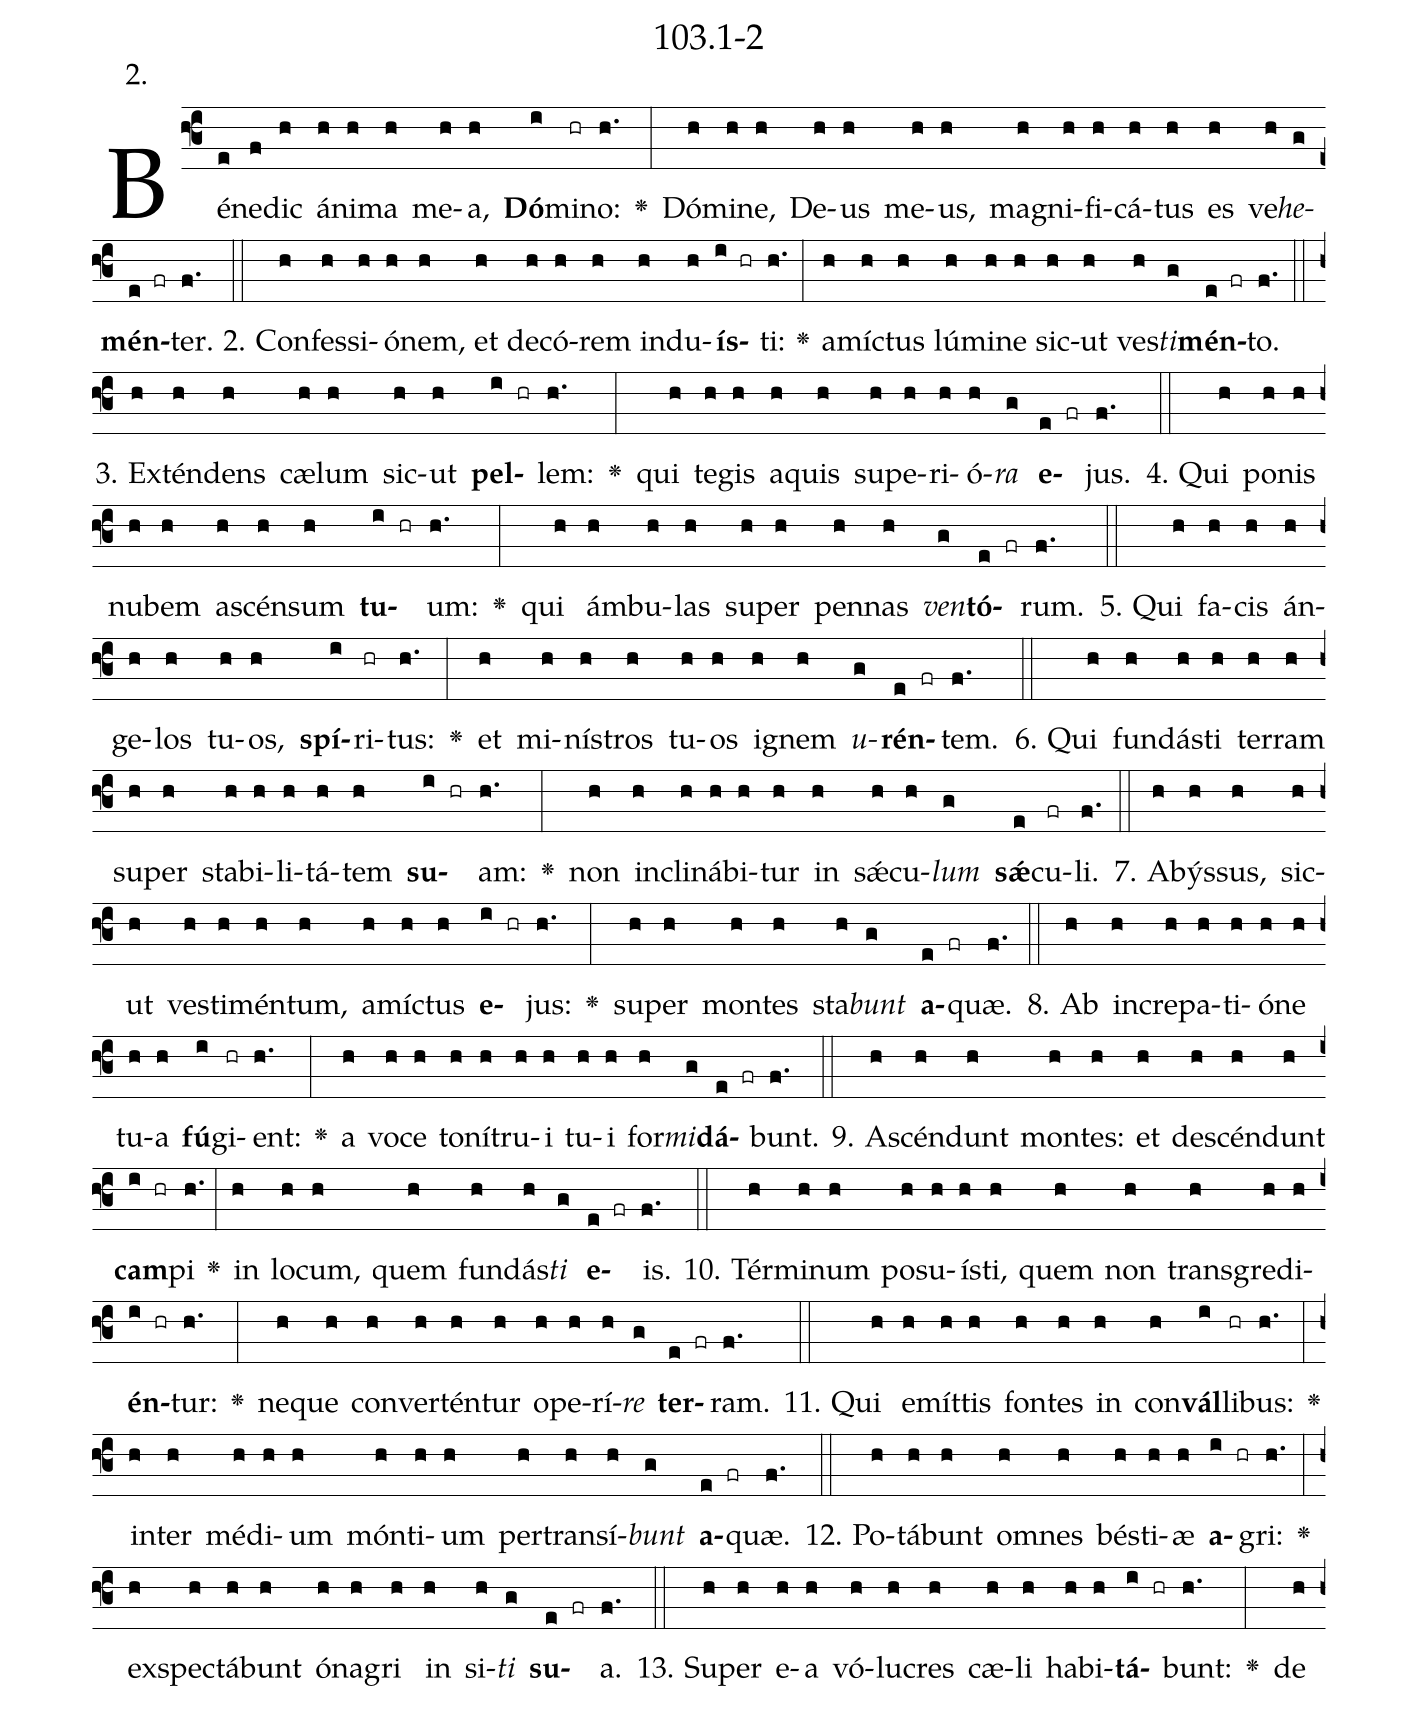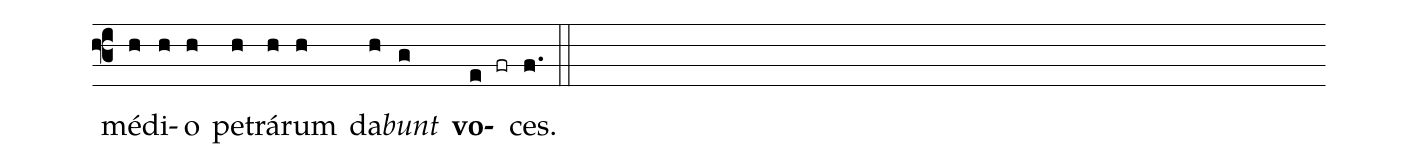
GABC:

name: 103.1-2;
annotation: 2.;
%%
(f3)Bé(e)ne(f)dic(h) á(h)ni(h)ma(h) me(h)a,(h) <b>Dó</b>(i)mi(hr)no:(h.) <v>\greheightstar</v>(:) Dó(h)mi(h)ne,(h) De(h)us(h) me(h)us,(h) ma(h)gni(h)fi(h)cá(h)tus(h) es(h) ve(h)<i>he</i>(g)<b>mén</b>(e fr)ter.(f.) (::)
2. Con(h)fes(h)si(h)ó(h)nem,(h) et(h) de(h)có(h)rem(h) ind(h)u(h)<b>ís</b>(i hr)ti:(h.) <v>\greheightstar</v>(:) a(h)míc(h)tus(h) lú(h)mi(h)ne(h) sic(h)ut(h) ves(h)<i>ti</i>(g)<b>mén</b>(e fr)to.(f.) (::)
3. Ex(h)tén(h)dens(h) cæ(h)lum(h) sic(h)ut(h) <b>pel</b>(i hr)lem:(h.) <v>\greheightstar</v>(:) qui(h) te(h)gis(h) a(h)quis(h) su(h)pe(h)ri(h)ó(h)<i>ra</i>(g) <b>e</b>(e fr)jus.(f.) (::)
4. Qui(h) po(h)nis(h) nu(h)bem(h) a(h)scén(h)sum(h) <b>tu</b>(i hr)um:(h.) <v>\greheightstar</v>(:) qui(h) ám(h)bu(h)las(h) su(h)per(h) pen(h)nas(h) <i>ven</i>(g)<b>tó</b>(e fr)rum.(f.) (::)
5. Qui(h) fa(h)cis(h) án(h)ge(h)los(h) tu(h)os,(h) <b>spí</b>(i)ri(hr)tus:(h.) <v>\greheightstar</v>(:) et(h) mi(h)nís(h)tros(h) tu(h)os(h) i(h)gnem(h) <i>u</i>(g)<b>rén</b>(e fr)tem.(f.) (::)
6. Qui(h) fun(h)dás(h)ti(h) ter(h)ram(h) su(h)per(h) sta(h)bi(h)li(h)tá(h)tem(h) <b>su</b>(i hr)am:(h.) <v>\greheightstar</v>(:) non(h) in(h)cli(h)ná(h)bi(h)tur(h) in(h) sǽ(h)cu(h)<i>lum</i>(g) <b>sǽ</b>(e)cu(fr)li.(f.) (::)
7. A(h)býs(h)sus,(h) sic(h)ut(h) ves(h)ti(h)mén(h)tum,(h) a(h)míc(h)tus(h) <b>e</b>(i hr)jus:(h.) <v>\greheightstar</v>(:) su(h)per(h) mon(h)tes(h) sta(h)<i>bunt</i>(g) <b>a</b>(e fr)quæ.(f.) (::)
8. Ab(h) in(h)cre(h)pa(h)ti(h)ó(h)ne(h) tu(h)a(h) <b>fú</b>(i)gi(hr)ent:(h.) <v>\greheightstar</v>(:) a(h) vo(h)ce(h) to(h)ní(h)tru(h)i(h) tu(h)i(h) for(h)<i>mi</i>(g)<b>dá</b>(e fr)bunt.(f.) (::)
9. A(h)scén(h)dunt(h) mon(h)tes:(h) et(h) de(h)scén(h)dunt(h) <b>cam</b>(i hr)pi(h.) <v>\greheightstar</v>(:) in(h) lo(h)cum,(h) quem(h) fun(h)dás(h)<i>ti</i>(g) <b>e</b>(e fr)is.(f.) (::)
10. Tér(h)mi(h)num(h) po(h)su(h)ís(h)ti,(h) quem(h) non(h) trans(h)gre(h)di(h)<b>én</b>(i hr)tur:(h.) <v>\greheightstar</v>(:) ne(h)que(h) con(h)ver(h)tén(h)tur(h) o(h)pe(h)rí(h)<i>re</i>(g) <b>ter</b>(e fr)ram.(f.) (::)
11. Qui(h) e(h)mít(h)tis(h) fon(h)tes(h) in(h) con(h)<b>vál</b>(i)li(hr)bus:(h.) <v>\greheightstar</v>(:) in(h)ter(h) mé(h)di(h)um(h) món(h)ti(h)um(h) per(h)trans(h)í(h)<i>bunt</i>(g) <b>a</b>(e fr)quæ.(f.) (::)
12. Po(h)tá(h)bunt(h) om(h)nes(h) bés(h)ti(h)æ(h) <b>a</b>(i hr)gri:(h.) <v>\greheightstar</v>(:) ex(h)spec(h)tá(h)bunt(h) ó(h)na(h)gri(h) in(h) si(h)<i>ti</i>(g) <b>su</b>(e fr)a.(f.) (::)
13. Su(h)per(h) e(h)a(h) vó(h)lu(h)cres(h) cæ(h)li(h) ha(h)bi(h)<b>tá</b>(i hr)bunt:(h.) <v>\greheightstar</v>(:) de(h) mé(h)di(h)o(h) pe(h)trá(h)rum(h) da(h)<i>bunt</i>(g) <b>vo</b>(e fr)ces.(f.) (::)
